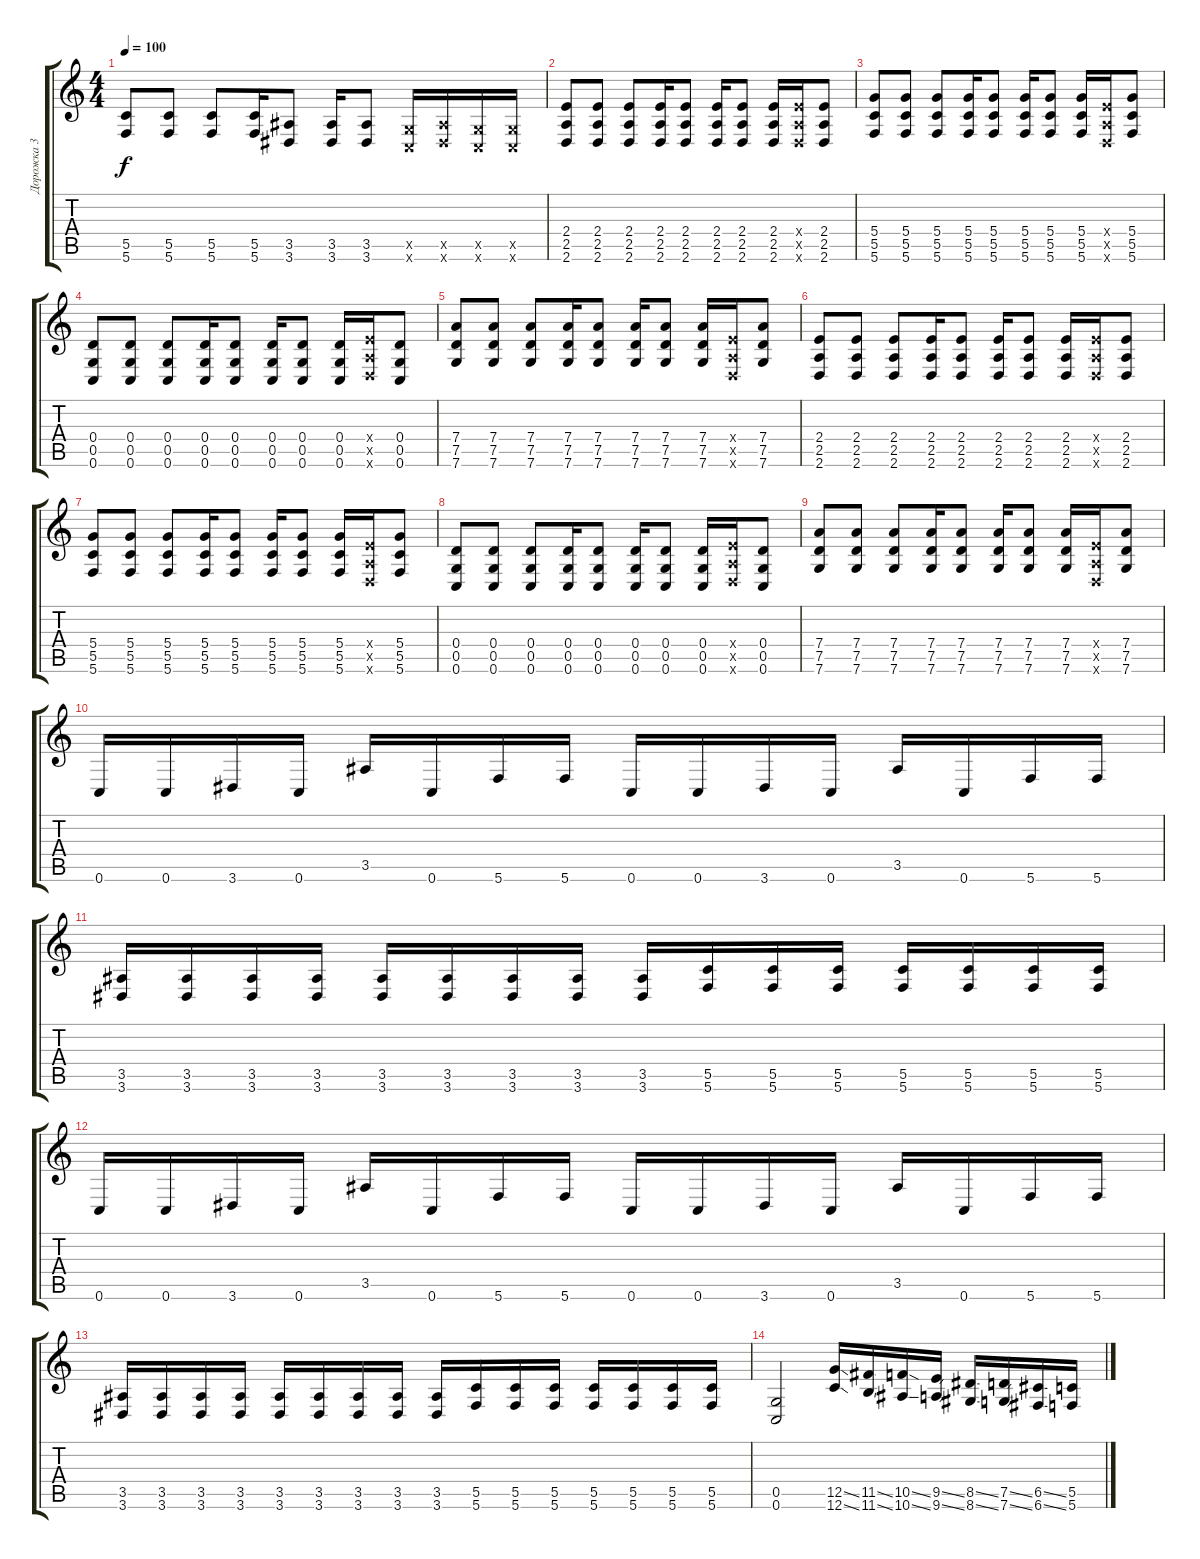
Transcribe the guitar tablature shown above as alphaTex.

\track ("Дорожка 3" "Дорожка 3") {instrument distortionguitar}
\staff {score tabs}
\tuning (E4 B3 G3 D3 G2 C2) {hide}
\ts (4 4)
\tempo 100
\clef g2
\ks c
(5.5 5.6).8{dy f} (5.5 5.6).8 (5.5 5.6).8 (5.5 5.6).16 (3.5 3.6).8 (3.5 3.6).16 (3.5 3.6).8 (0.5{x} 0.6{x}).16 (3.5{x} 3.6{x}).16 (0.5{x} 0.6{x}).16 (0.5{x} 0.6{x}).16 |
(2.4 2.5 2.6).8 (2.4 2.5 2.6).8 (2.4 2.5 2.6).8 (2.4 2.5 2.6).16 (2.4 2.5 2.6).8 (2.4 2.5 2.6).16 (2.4 2.5 2.6).8 (2.4 2.5 2.6).16 (2.4{x} 2.5{x} 2.6{x}).16 (2.4 2.5 2.6).8 |
(5.4 5.5 5.6).8 (5.4 5.5 5.6).8 (5.4 5.5 5.6).8 (5.4 5.5 5.6).16 (5.4 5.5 5.6).8 (5.4 5.5 5.6).16 (5.4 5.5 5.6).8 (5.4 5.5 5.6).16 (2.4{x} 2.5{x} 2.6{x}).16 (5.4 5.5 5.6).8 |
(0.4 0.5 0.6).8 (0.4 0.5 0.6).8 (0.4 0.5 0.6).8 (0.4 0.5 0.6).16 (0.4 0.5 0.6).8 (0.4 0.5 0.6).16 (0.4 0.5 0.6).8 (0.4 0.5 0.6).16 (2.4{x} 2.5{x} 2.6{x}).16 (0.4 0.5 0.6).8 |
(7.4 7.5 7.6).8 (7.4 7.5 7.6).8 (7.4 7.5 7.6).8 (7.4 7.5 7.6).16 (7.4 7.5 7.6).8 (7.4 7.5 7.6).16 (7.4 7.5 7.6).8 (7.4 7.5 7.6).16 (2.4{x} 2.5{x} 2.6{x}).16 (7.4 7.5 7.6).8 |
(2.4 2.5 2.6).8 (2.4 2.5 2.6).8 (2.4 2.5 2.6).8 (2.4 2.5 2.6).16 (2.4 2.5 2.6).8 (2.4 2.5 2.6).16 (2.4 2.5 2.6).8 (2.4 2.5 2.6).16 (2.4{x} 2.5{x} 2.6{x}).16 (2.4 2.5 2.6).8 |
(5.4 5.5 5.6).8 (5.4 5.5 5.6).8 (5.4 5.5 5.6).8 (5.4 5.5 5.6).16 (5.4 5.5 5.6).8 (5.4 5.5 5.6).16 (5.4 5.5 5.6).8 (5.4 5.5 5.6).16 (2.4{x} 2.5{x} 2.6{x}).16 (5.4 5.5 5.6).8 |
(0.4 0.5 0.6).8 (0.4 0.5 0.6).8 (0.4 0.5 0.6).8 (0.4 0.5 0.6).16 (0.4 0.5 0.6).8 (0.4 0.5 0.6).16 (0.4 0.5 0.6).8 (0.4 0.5 0.6).16 (2.4{x} 2.5{x} 2.6{x}).16 (0.4 0.5 0.6).8 |
(7.4 7.5 7.6).8 (7.4 7.5 7.6).8 (7.4 7.5 7.6).8 (7.4 7.5 7.6).16 (7.4 7.5 7.6).8 (7.4 7.5 7.6).16 (7.4 7.5 7.6).8 (7.4 7.5 7.6).16 (2.4{x} 2.5{x} 2.6{x}).16 (7.4 7.5 7.6).8 |
0.6.16 0.6.16 3.6.16 0.6.16 3.5.16 0.6.16 5.6.16 5.6.16 0.6.16 0.6.16 3.6.16 0.6.16 3.5.16 0.6.16 5.6.16 5.6.16 |
(3.5 3.6).16 (3.5 3.6).16 (3.5 3.6).16 (3.5 3.6).16 (3.5 3.6).16 (3.5 3.6).16 (3.5 3.6).16 (3.5 3.6).16 (3.5 3.6).16 (5.5 5.6).16 (5.5 5.6).16 (5.5 5.6).16 (5.5 5.6).16 (5.5 5.6).16 (5.5 5.6).16 (5.5 5.6).16 |
0.6.16 0.6.16 3.6.16 0.6.16 3.5.16 0.6.16 5.6.16 5.6.16 0.6.16 0.6.16 3.6.16 0.6.16 3.5.16 0.6.16 5.6.16 5.6.16 |
(3.5 3.6).16 (3.5 3.6).16 (3.5 3.6).16 (3.5 3.6).16 (3.5 3.6).16 (3.5 3.6).16 (3.5 3.6).16 (3.5 3.6).16 (3.5 3.6).16 (5.5 5.6).16 (5.5 5.6).16 (5.5 5.6).16 (5.5 5.6).16 (5.5 5.6).16 (5.5 5.6).16 (5.5 5.6).16 |
(0.5 0.6).2 (12.5{ss} 12.6{ss}).16{instrument guitarfretnoise} (11.5{ss} 11.6{ss}).16 (10.5{ss} 10.6{ss}).16 (9.5{ss} 9.6{ss}).16 (8.5{ss} 8.6{ss}).16 (7.5{ss} 7.6{ss}).16 (6.5{ss} 6.6{ss}).16 (5.5 5.6).16
